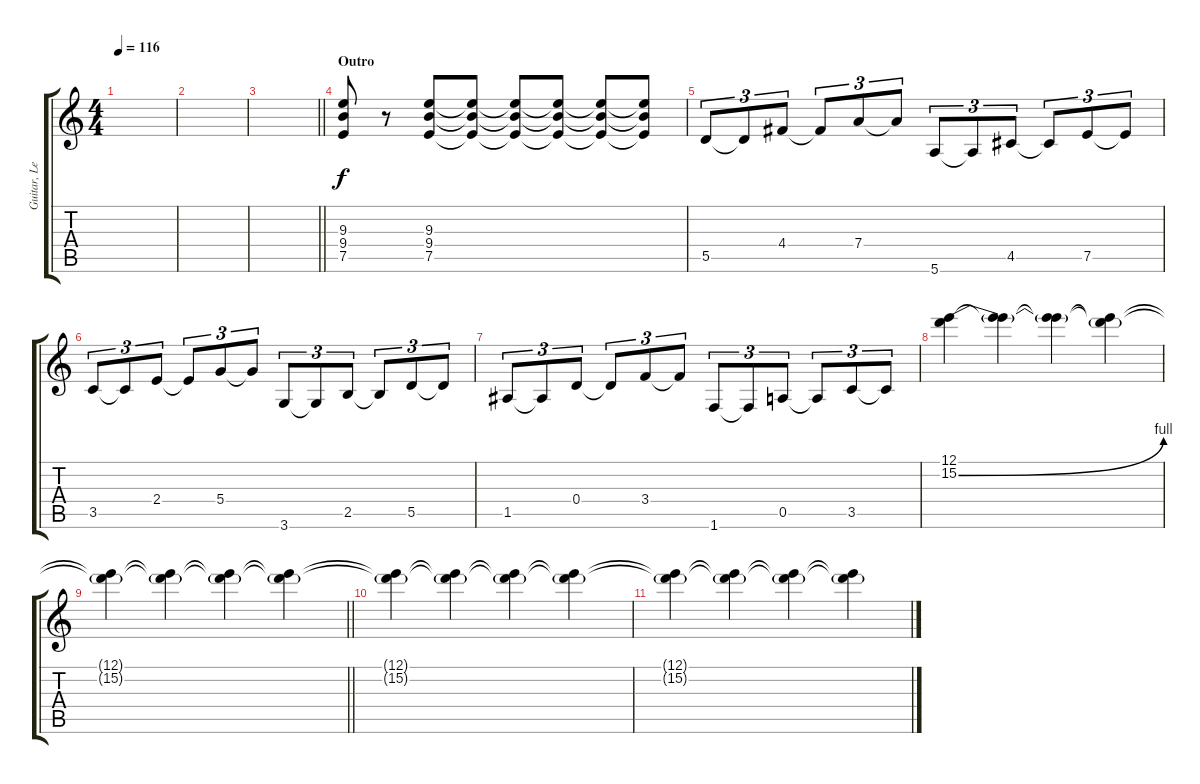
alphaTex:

\track ("Guitar, Lead" "Guitar, Le") {instrument overdrivenguitar}
\staff {score tabs}
\tuning (E4 B3 G3 D3 A2 E2) {hide}
\ts (4 4)
\tempo 116
\clef g2
\ks c
|
|
\barLineRight lightlight
|
\section ("" "Outro")
(9.3 9.4 7.5).8 r.8 (9.3 9.4 7.5).8 (9.3{t} 9.4{t} 7.5{t}).8 (9.3{t} 9.4{t} 7.5{t}).8 (9.3{t} 9.4{t} 7.5{t}).8 (9.3{t} 9.4{t} 7.5{t}).8 (9.3{t} 9.4{t} 7.5{t}).8 |
5.5.8{tu (3 2)} 5.5{t}.8{tu (3 2)} 4.4.8{tu (3 2)} 4.4{t}.8{tu (3 2)} 7.4.8{tu (3 2)} 7.4{t}.8{tu (3 2)} 5.6.8{tu (3 2)} 5.6{t}.8{tu (3 2)} 4.5.8{tu (3 2)} 4.5{t}.8{tu (3 2)} 7.5.8{tu (3 2)} 7.5{t}.8{tu (3 2)} |
3.5.8{tu (3 2)} 3.5{t}.8{tu (3 2)} 2.4.8{tu (3 2)} 2.4{t}.8{tu (3 2)} 5.4.8{tu (3 2)} 5.4{t}.8{tu (3 2)} 3.6.8{tu (3 2)} 3.6{t}.8{tu (3 2)} 2.5.8{tu (3 2)} 2.5{t}.8{tu (3 2)} 5.5.8{tu (3 2)} 5.5{t}.8{tu (3 2)} |
1.5.8{tu (3 2)} 1.5{t}.8{tu (3 2)} 0.4.8{tu (3 2)} 0.4{t}.8{tu (3 2)} 3.4.8{tu (3 2)} 3.4{t}.8{tu (3 2)} 1.6.8{tu (3 2)} 1.6{t}.8{tu (3 2)} 0.5.8{tu (3 2)} 0.5{t}.8{tu (3 2)} 3.5.8{tu (3 2)} 3.5{t}.8{tu (3 2)} |
(12.1 15.2{be (bend 0 0 60 4)}).4 (12.1{t} 15.2{t}).4 (12.1{t} 15.2{t}).4 (12.1{t} 15.2{t}).4 |
\barLineRight lightlight
(12.1{t} 15.2{t}).4 (12.1{t} 15.2{t}).4 (12.1{t} 15.2{t}).4 (12.1{t} 15.2{t}).4 |
(12.1{t} 15.2{t}).4 (12.1{t} 15.2{t}).4 (12.1{t} 15.2{t}).4 (12.1{t} 15.2{t}).4 |
(12.1{t} 15.2{t}).4 (12.1{t} 15.2{t}).4 (12.1{t} 15.2{t}).4 (12.1{t} 15.2{t}).4
